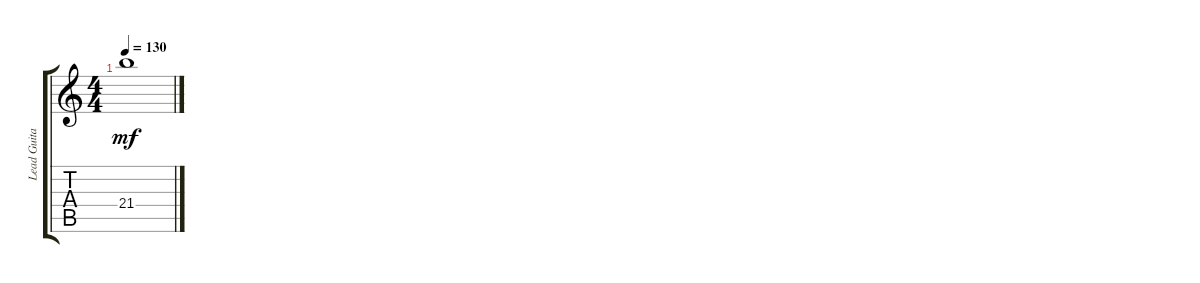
\track ("Lead Guitar" "Lead Guita") {instrument overdrivenguitar}
\staff {score tabs}
\tuning (E4 B3 G3 D3 A2 E2) {hide}
\ts (4 4)
\tempo 130
\clef g2
\ks c
21.4.1{dy mf}
